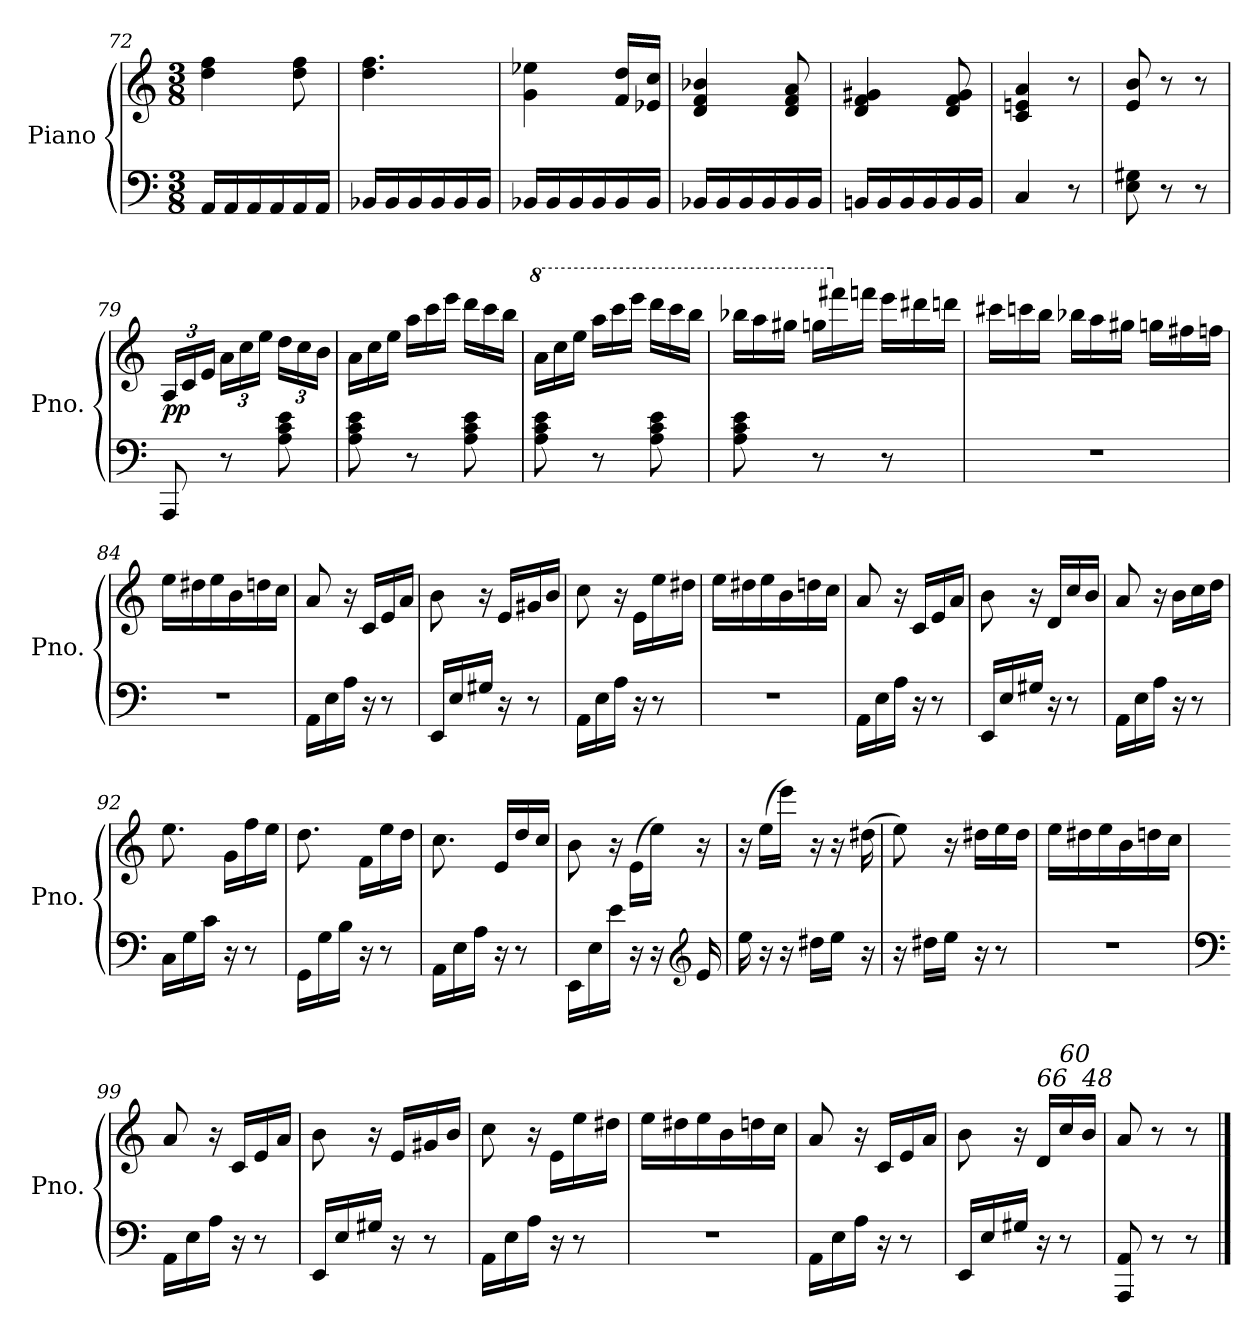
**kern	**kern	**dynam
*part1	*part1	*part1
*staff2	*staff1	*staff1/2
*I"Piano	*	*
*I'Pno.	*	*
*clefF4	*clefG2	*
*k[]	*k[]	*
*M3/8	*M3/8	*
=72	=72	=72
16AA/LL	4dd\ 4ff\	.
16AA/	.	.
16AA/	.	.
16AA/	.	.
16AA/	8dd\ 8ff\	.
16AA/JJ	.	.
=73	=73	=73
16BB-X/LL	4.dd\ 4.ff\	.
16BB-/	.	.
16BB-/	.	.
16BB-/	.	.
16BB-/	.	.
16BB-/JJ	.	.
=74	=74	=74
16BB-X/LL	4g\ 4ee-X\	.
16BB-/	.	.
16BB-/	.	.
16BB-/	.	.
16BB-/	16f/ 16dd/LL	.
16BB-/JJ	16e-X/ 16cc/JJ	.
=75	=75	=75
16BB-X/LL	4d/ 4f/ 4b-X/	.
16BB-/	.	.
16BB-/	.	.
16BB-/	.	.
16BB-/	8d/ 8f/ 8a/	.
16BB-/JJ	.	.
=76	=76	=76
16BBn/LL	4d/ 4f/ 4g#X/	.
16BB/	.	.
16BB/	.	.
16BB/	.	.
16BB/	8d/ 8f/ 8g#/	.
16BB/JJ	.	.
=77	=77	=77
4C/	4c/ 4en/ 4a/	.
8r	8r	.
=78	=78	=78
8E\ 8G#X\	8e/ 8b/	.
8r	8r	.
8r	8r	.
!!LO:PB:g=z
=79	=79	=79
*	*Xbrackettup	*
!	!	!LO:DY:b
8AAA/	24A/LL	pp
.	24c/	.
.	24e/JJ	.
8r	24a\LL	.
.	24cc\	.
.	24ee\JJ	.
8A\ 8c\ 8e\	24dd\LL	.
.	24cc\	.
.	24b\JJ	.
=80	=80	=80
*	*Xtuplet	*
8A\ 8c\ 8e\	24a\LL	.
.	24cc\	.
.	24ee\JJ	.
8r	24aa\LL	.
.	24ccc\	.
.	24eee\JJ	.
8A\ 8c\ 8e\	24ddd\LL	.
.	24ccc\	.
.	24bb\JJ	.
=81	=81	=81
*	*8va	*
8A\ 8c\ 8e\	24aa\LL	.
.	24ccc\	.
.	24eee\JJ	.
8r	24aaa\LL	.
.	24cccc\	.
.	24eeee\JJ	.
8A\ 8c\ 8e\	24dddd\LL	.
.	24cccc\	.
.	24bbb\JJ	.
=82	=82	=82
8A\ 8c\ 8e\	24bbb-X\LL	.
.	24aaa\	.
.	24ggg#X\JJ	.
8r	24gggn\LL	.
*	*X8va	*
.	24fff#X\	.
.	24fffn\JJ	.
8r	24eee\LL	.
.	24ddd#X\	.
.	24dddn\JJ	.
!!LO:LB:g=z
=83	=83	=83
4.r	24ccc#X\LL	.
.	24cccn\	.
.	24bb\JJ	.
.	24bb-X\LL	.
.	24aa\	.
.	24gg#X\JJ	.
.	24ggn\LL	.
.	24ff#X\	.
.	24ffn\JJ	.
=84	=84	=84
4.r	16ee\LL	.
.	16dd#X\	.
.	16ee\	.
.	16b\	.
.	16ddn\	.
.	16cc\JJ	.
=85	=85	=85
16AA\LL	8a/	.
16E\	.	.
16A\JJ	16r	.
16r	16c/LL	.
8r	16e/	.
.	16a/JJ	.
=86	=86	=86
16EE/LL	8b\	.
16E/	.	.
16G#X/JJ	16r	.
16r	16e/LL	.
8r	16g#X/	.
.	16b/JJ	.
=87	=87	=87
16AA\LL	8cc\	.
16E\	.	.
16A\JJ	16r	.
16r	16e\LL	.
8r	16ee\	.
.	16dd#X\JJ	.
!!LO:LB:g=z
=88	=88	=88
4.r	16ee\LL	.
.	16dd#X\	.
.	16ee\	.
.	16b\	.
.	16ddn\	.
.	16cc\JJ	.
=89	=89	=89
16AA\LL	8a/	.
16E\	.	.
16A\JJ	16r	.
16r	16c/LL	.
8r	16e/	.
.	16a/JJ	.
=90	=90	=90
16EE/LL	8b\	.
16E/	.	.
16G#X/JJ	16r	.
16r	16d/LL	.
8r	16cc/	.
.	16b/JJ	.
=91	=91	=91
16AA\LL	8a/	.
16E\	.	.
16A\JJ	16r	.
16r	16b\LL	.
8r	16cc\	.
.	16dd\JJ	.
=92	=92	=92
16C\LL	8.ee\	.
16G\	.	.
16c\JJ	.	.
16r	16g\LL	.
8r	16ff\	.
.	16ee\JJ	.
=93	=93	=93
16GG\LL	8.dd\	.
16G\	.	.
16B\JJ	.	.
16r	16f\LL	.
8r	16ee\	.
.	16dd\JJ	.
=94	=94	=94
16AA\LL	8.cc\	.
16E\	.	.
16A\JJ	.	.
16r	16e/LL	.
8r	16dd/	.
.	16cc/JJ	.
!!LO:LB:g=z
=95	=95	=95
16EE\LL	8b\	.
16E\	.	.
16e\JJ	16r	.
16r	(>16e\LL	.
16r	16ee\JJ)	.
*clefG2	*	*
16e/	16r	.
=96	=96	=96
16ee\	16r	.
16r	(>16ee\LL	.
16r	16eee\JJ)	.
16dd#X\LL	16r	.
16ee\JJ	16r	.
16r	(>16dd#X\	.
=97	=97	=97
16r	8ee\)	.
16dd#X\LL	.	.
16ee\JJ	16r	.
16r	16dd#X\LL	.
8r	16ee\	.
.	16dd#\JJ	.
=98	=98	=98
4.r	16ee\LL	.
.	16dd#X\	.
.	16ee\	.
.	16b\	.
.	16ddn\	.
.	16cc\JJ	.
=99	=99	=99
*clefF4	*	*
16AA\LL	8a/	.
16E\	.	.
16A\JJ	16r	.
16r	16c/LL	.
8r	16e/	.
.	16a/JJ	.
=100	=100	=100
16EE/LL	8b\	.
16E/	.	.
16G#X/JJ	16r	.
16r	16e/LL	.
8r	16g#X/	.
.	16b/JJ	.
!!LO:LB:g=z
=101	=101	=101
16AA\LL	8cc\	.
16E\	.	.
16A\JJ	16r	.
16r	16e\LL	.
8r	16ee\	.
.	16dd#X\JJ	.
=102	=102	=102
4.r	16ee\LL	.
.	16dd#X\	.
.	16ee\	.
.	16b\	.
.	16ddn\	.
.	16cc\JJ	.
=103	=103	=103
16AA\LL	8a/	.
16E\	.	.
16A\JJ	16r	.
16r	16c/LL	.
8r	16e/	.
.	16a/JJ	.
=104	=104	=104
16EE/LL	8b\	.
16E/	.	.
16G#X/JJ	16r	.
!	!LO:TX:a:i:t=66	!
16r	16d/LL	.
!	!LO:TX:a:i:t=60	!
8r	16cc/	.
!	!LO:TX:a:i:t=48	!
.	16b/JJ	.
=105	=105	=105
8AAA/ 8AA/	8a/	.
8r	8r	.
8r	8r	.
==	==	==
*-	*-	*-
